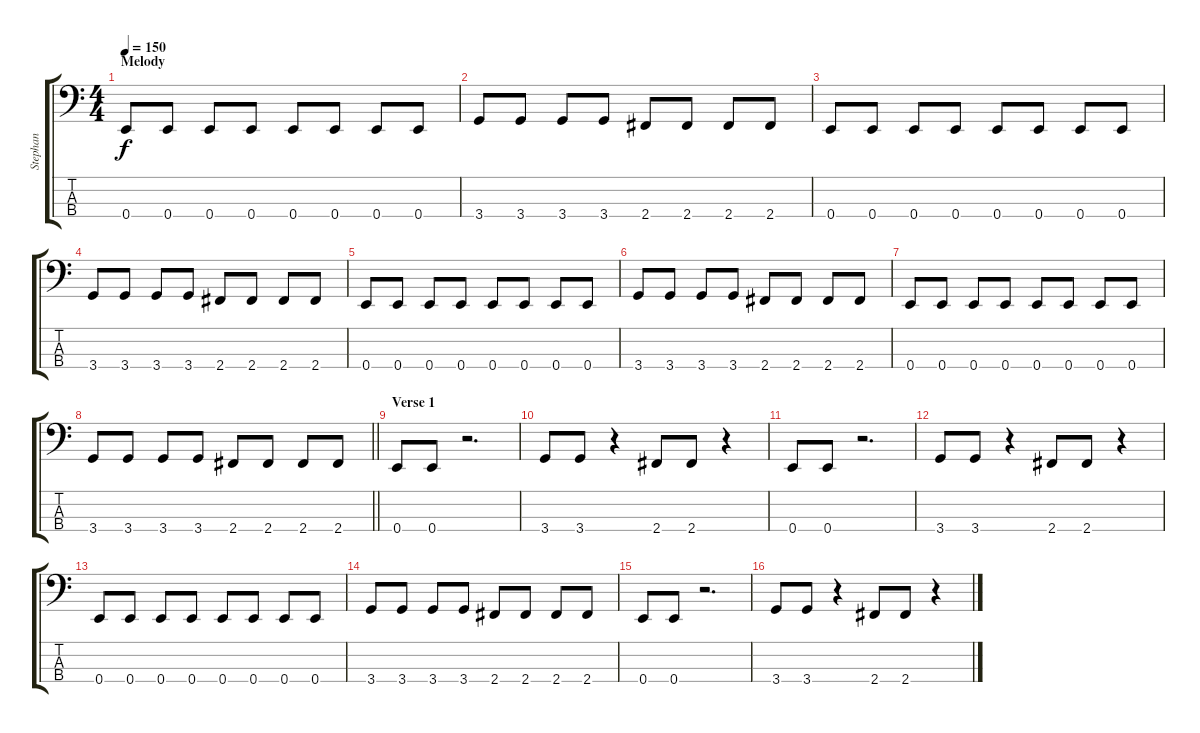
\track ("Stephan" "Stephan") {instrument electricbasspick}
\staff {score tabs}
\tuning (G2 D2 A1 E1) {hide}
\ts (4 4)
\section ("" "Melody")
\tempo 150
\clef f4
\ks c
0.4.8{dy f instrument electricbasspick} 0.4.8 0.4.8 0.4.8 0.4.8 0.4.8 0.4.8 0.4.8 |
3.4.8 3.4.8 3.4.8 3.4.8 2.4.8 2.4.8 2.4.8 2.4.8 |
0.4.8 0.4.8 0.4.8 0.4.8 0.4.8 0.4.8 0.4.8 0.4.8 |
3.4.8 3.4.8 3.4.8 3.4.8 2.4.8 2.4.8 2.4.8 2.4.8 |
0.4.8 0.4.8 0.4.8 0.4.8 0.4.8 0.4.8 0.4.8 0.4.8 |
3.4.8 3.4.8 3.4.8 3.4.8 2.4.8 2.4.8 2.4.8 2.4.8 |
0.4.8 0.4.8 0.4.8 0.4.8 0.4.8 0.4.8 0.4.8 0.4.8 |
\barLineRight lightlight
3.4.8 3.4.8 3.4.8 3.4.8 2.4.8 2.4.8 2.4.8 2.4.8 |
\section ("" "Verse 1")
0.4.8 0.4.8 r.2{d} |
3.4.8 3.4.8 r.4 2.4.8 2.4.8 r.4 |
0.4.8 0.4.8 r.2{d} |
3.4.8 3.4.8 r.4 2.4.8 2.4.8 r.4 |
0.4.8 0.4.8 0.4.8 0.4.8 0.4.8 0.4.8 0.4.8 0.4.8 |
3.4.8 3.4.8 3.4.8 3.4.8 2.4.8 2.4.8 2.4.8 2.4.8 |
0.4.8 0.4.8 r.2{d} |
3.4.8 3.4.8 r.4 2.4.8 2.4.8 r.4
